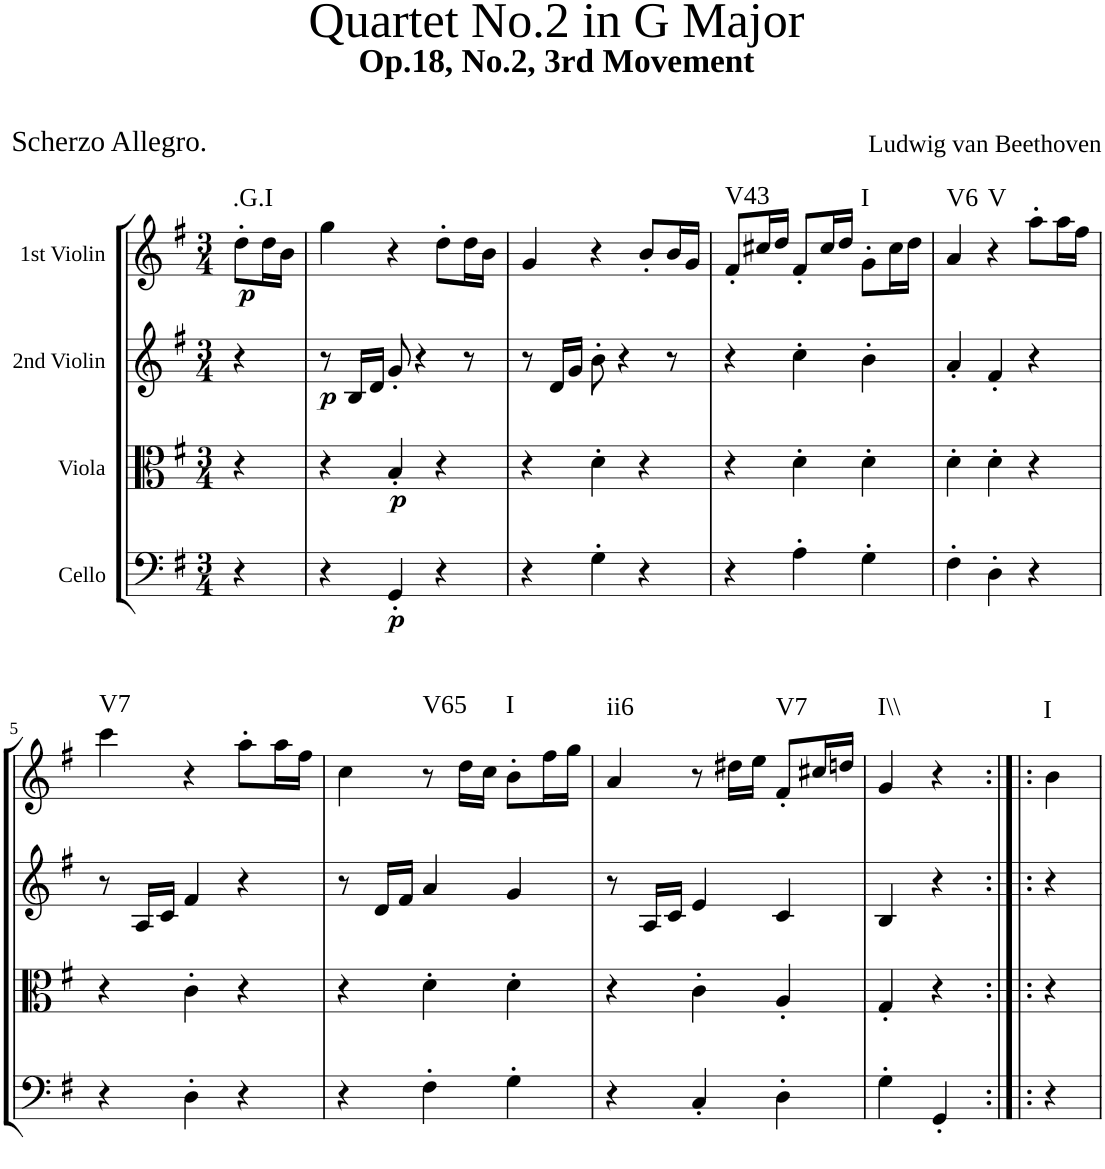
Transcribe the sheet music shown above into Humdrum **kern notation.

**kern	**dynam	**kern	**dynam	**kern	**dynam	**kern	**dynam	**harte
*part4	*part4	*part3	*part3	*part2	*part2	*part1	*part1	*part1
*staff4	*staff4	*staff3	*staff3	*staff2	*staff2	*staff1	*staff1	*
*I"Cello	*	*I"Viola	*	*I"2nd Violin	*	*I"1st Violin	*	*
*	*	*I'Vla	*	*I'Vln	*	*I'Vln	*	*
*clefF4	*	*clefC3	*	*clefG2	*	*clefG2	*	*
*k[f#]	*	*k[f#]	*	*k[f#]	*	*k[f#]	*	*
*G:	*	*G:	*	*G:	*	*G:	*	*
*M3/4	*	*M3/4	*	*M3/4	*	*M3/4	*	*
=	=	=	=	=	=	=	=	=
!	!	!	!	!	!	!	!LO:DY:b	!LO:H:kt=.G.I
4r	.	4r	.	4r	.	8dd'\L	p	N
.	.	.	.	.	.	16dd\L	.	.
.	.	.	.	.	.	16b\JJ	.	.
=1	=1	=1	=1	=1	=1	=1	=1	=1
!	!	!	!	!	!LO:DY:b	!	!	!
4r	.	4r	.	8r	p	4gg\	.	.
.	.	.	.	16B/LL	.	.	.	.
.	.	.	.	16d/JJ	.	.	.	.
!	!LO:DY:b	!	!LO:DY:b	!	!	!	!	!
4GG'/	p	4B'/	p	8g'/	.	4r	.	.
.	.	.	.	4r	.	.	.	.
4r	.	4r	.	.	.	8dd'\L	.	.
.	.	.	.	8r	.	16dd\L	.	.
.	.	.	.	.	.	16b\JJ	.	.
=2	=2	=2	=2	=2	=2	=2	=2	=2
4r	.	4r	.	8r	.	4g/	.	.
.	.	.	.	16d/LL	.	.	.	.
.	.	.	.	16g/JJ	.	.	.	.
4G'\	.	4d'\	.	8b'\	.	4r	.	.
.	.	.	.	4r	.	.	.	.
4r	.	4r	.	.	.	8b'/L	.	.
.	.	.	.	8r	.	16b/L	.	.
.	.	.	.	.	.	16g/JJ	.	.
=3	=3	=3	=3	=3	=3	=3	=3	=3
!	!	!	!	!	!	!	!	!LO:H:kt=V43
4r	.	4r	.	4r	.	8f#'/L	.	N
.	.	.	.	.	.	16cc#X/L	.	.
.	.	.	.	.	.	16dd/JJ	.	.
4A'\	.	4d'\	.	4cc'\	.	8f#'/L	.	.
.	.	.	.	.	.	16cc#/L	.	.
.	.	.	.	.	.	16dd/JJ	.	.
!	!	!	!	!	!	!	!	!LO:H:kt=I
4G'\	.	4d'\	.	4b'\	.	8g'\L	.	N
.	.	.	.	.	.	16cc#\L	.	.
.	.	.	.	.	.	16dd\JJ	.	.
=4	=4	=4	=4	=4	=4	=4	=4	=4
!	!	!	!	!	!	!	!	!LO:H:kt=V6
4F#'\	.	4d'\	.	4a'/	.	4a/	.	N
!	!	!	!	!	!	!	!	!LO:H:kt=V
4D'\	.	4d'\	.	4f#'/	.	4r	.	N
4r	.	4r	.	4r	.	8aa'\L	.	.
.	.	.	.	.	.	16aa\L	.	.
.	.	.	.	.	.	16ff#\JJ	.	.
!!LO:LB:g=z
=5	=5	=5	=5	=5	=5	=5	=5	=5
!	!	!	!	!	!	!	!	!LO:H:kt=V7
4r	.	4r	.	8r	.	4ccc\	.	N
.	.	.	.	16A/LL	.	.	.	.
.	.	.	.	16c/JJ	.	.	.	.
4D'\	.	4c'\	.	4f#/	.	4r	.	.
4r	.	4r	.	4r	.	8aa'\L	.	.
.	.	.	.	.	.	16aa\L	.	.
.	.	.	.	.	.	16ff#\JJ	.	.
=6	=6	=6	=6	=6	=6	=6	=6	=6
4r	.	4r	.	8r	.	4cc\	.	.
.	.	.	.	16d/LL	.	.	.	.
.	.	.	.	16f#/JJ	.	.	.	.
!	!	!	!	!	!	!	!	!LO:H:kt=V65
4F#'\	.	4d'\	.	4a/	.	8r	.	N
.	.	.	.	.	.	16dd\LL	.	.
.	.	.	.	.	.	16cc\JJ	.	.
!	!	!	!	!	!	!	!	!LO:H:kt=I
4G'\	.	4d'\	.	4g/	.	8b'\L	.	N
.	.	.	.	.	.	16ff#\L	.	.
.	.	.	.	.	.	16gg\JJ	.	.
=7	=7	=7	=7	=7	=7	=7	=7	=7
!	!	!	!	!	!	!	!	!LO:H:kt=ii6
4r	.	4r	.	8r	.	4a/	.	N
.	.	.	.	16A/LL	.	.	.	.
.	.	.	.	16c/JJ	.	.	.	.
4C'/	.	4c'\	.	4e/	.	8r	.	.
.	.	.	.	.	.	16dd#X\LL	.	.
.	.	.	.	.	.	16ee\JJ	.	.
!	!	!	!	!	!	!	!	!LO:H:kt=V7
4D'\	.	4A'/	.	4c/	.	8f#'/L	.	N
.	.	.	.	.	.	16cc#X/L	.	.
.	.	.	.	.	.	16ddn/JJ	.	.
=8	=8	=8	=8	=8	=8	=8	=8	=8
!	!	!	!	!	!	!	!	!LO:H:kt=I\\
4G'\	.	4G'/	.	4B/	.	4g/	.	N
4GG'/	.	4r	.	4r	.	4r	.	.
=9:|!|:	=9:|!|:	=9:|!|:	=9:|!|:	=9:|!|:	=9:|!|:	=9:|!|:	=9:|!|:	=9:|!|:
!	!	!	!	!	!	!	!	!LO:H:kt=I
4r	.	4r	.	4r	.	4b\	.	N
=	=	=	=	=	=	=	=	=
*-	*-	*-	*-	*-	*-	*-	*-	*-
